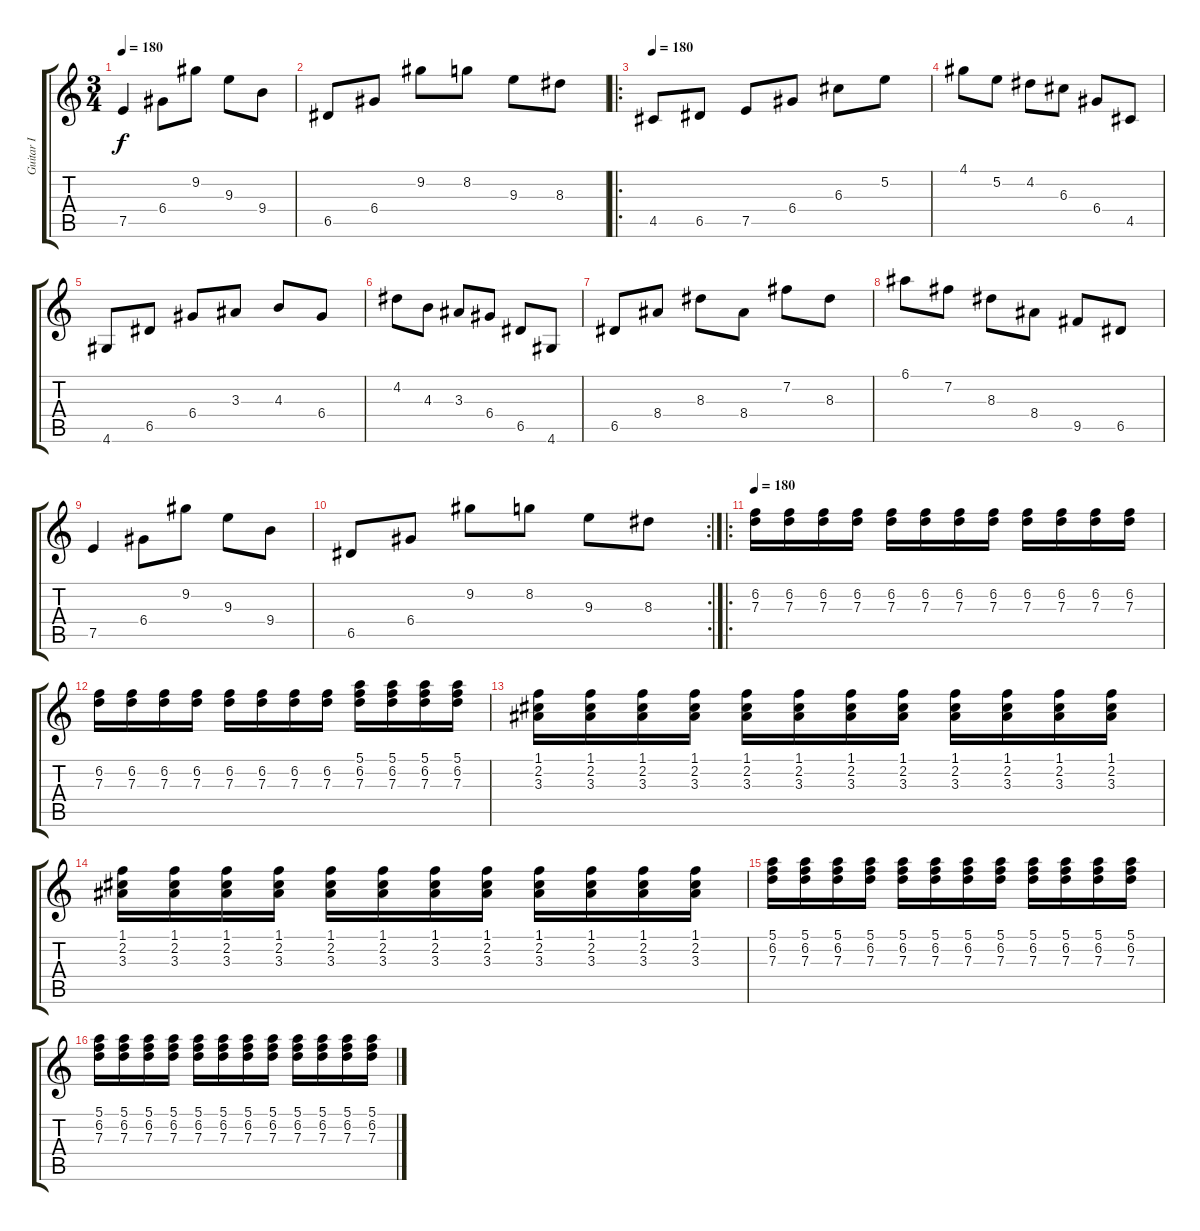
\track ("Guitar I" "Guitar I") {instrument distortionguitar}
\staff {score tabs}
\tuning (E4 B3 G3 D3 A2 E2) {hide}
\ts (3 4)
\tempo 180
\clef g2
\ks c
7.5.4{dy f} 6.4.8 9.2.8 9.3.8 9.4.8 |
6.5.8 6.4.8 9.2.8 8.2.8 9.3.8 8.3.8 |
\ro
\tempo 180
4.5.8 6.5.8 7.5.8 6.4.8 6.3.8 5.2.8 |
4.1.8 5.2.8 4.2.8 6.3.8 6.4.8 4.5.8 |
4.6.8 6.5.8 6.4.8 3.3.8 4.3.8 6.4.8 |
4.2.8 4.3.8 3.3.8 6.4.8 6.5.8 4.6.8 |
6.5.8 8.4.8 8.3.8 8.4.8 7.2.8 8.3.8 |
6.1.8 7.2.8 8.3.8 8.4.8 9.5.8 6.5.8 |
7.5.4 6.4.8 9.2.8 9.3.8 9.4.8 |
\rc 2
6.5.8 6.4.8 9.2.8 8.2.8 9.3.8 8.3.8 |
\ro
\tempo 180
(6.2 7.3).16 (6.2 7.3).16 (6.2 7.3).16 (6.2 7.3).16 (6.2 7.3).16 (6.2 7.3).16 (6.2 7.3).16 (6.2 7.3).16 (6.2 7.3).16 (6.2 7.3).16 (6.2 7.3).16 (6.2 7.3).16 |
(6.2 7.3).16 (6.2 7.3).16 (6.2 7.3).16 (6.2 7.3).16 (6.2 7.3).16 (6.2 7.3).16 (6.2 7.3).16 (6.2 7.3).16 (5.1 6.2 7.3).16 (5.1 6.2 7.3).16 (5.1 6.2 7.3).16 (5.1 6.2 7.3).16 |
(1.1 2.2 3.3).16 (1.1 2.2 3.3).16 (1.1 2.2 3.3).16 (1.1 2.2 3.3).16 (1.1 2.2 3.3).16 (1.1 2.2 3.3).16 (1.1 2.2 3.3).16 (1.1 2.2 3.3).16 (1.1 2.2 3.3).16 (1.1 2.2 3.3).16 (1.1 2.2 3.3).16 (1.1 2.2 3.3).16 |
(1.1 2.2 3.3).16 (1.1 2.2 3.3).16 (1.1 2.2 3.3).16 (1.1 2.2 3.3).16 (1.1 2.2 3.3).16 (1.1 2.2 3.3).16 (1.1 2.2 3.3).16 (1.1 2.2 3.3).16 (1.1 2.2 3.3).16 (1.1 2.2 3.3).16 (1.1 2.2 3.3).16 (1.1 2.2 3.3).16 |
(5.1 6.2 7.3).16 (5.1 6.2 7.3).16 (5.1 6.2 7.3).16 (5.1 6.2 7.3).16 (5.1 6.2 7.3).16 (5.1 6.2 7.3).16 (5.1 6.2 7.3).16 (5.1 6.2 7.3).16 (5.1 6.2 7.3).16 (5.1 6.2 7.3).16 (5.1 6.2 7.3).16 (5.1 6.2 7.3).16 |
(5.1 6.2 7.3).16 (5.1 6.2 7.3).16 (5.1 6.2 7.3).16 (5.1 6.2 7.3).16 (5.1 6.2 7.3).16 (5.1 6.2 7.3).16 (5.1 6.2 7.3).16 (5.1 6.2 7.3).16 (5.1 6.2 7.3).16 (5.1 6.2 7.3).16 (5.1 6.2 7.3).16 (5.1 6.2 7.3).16
